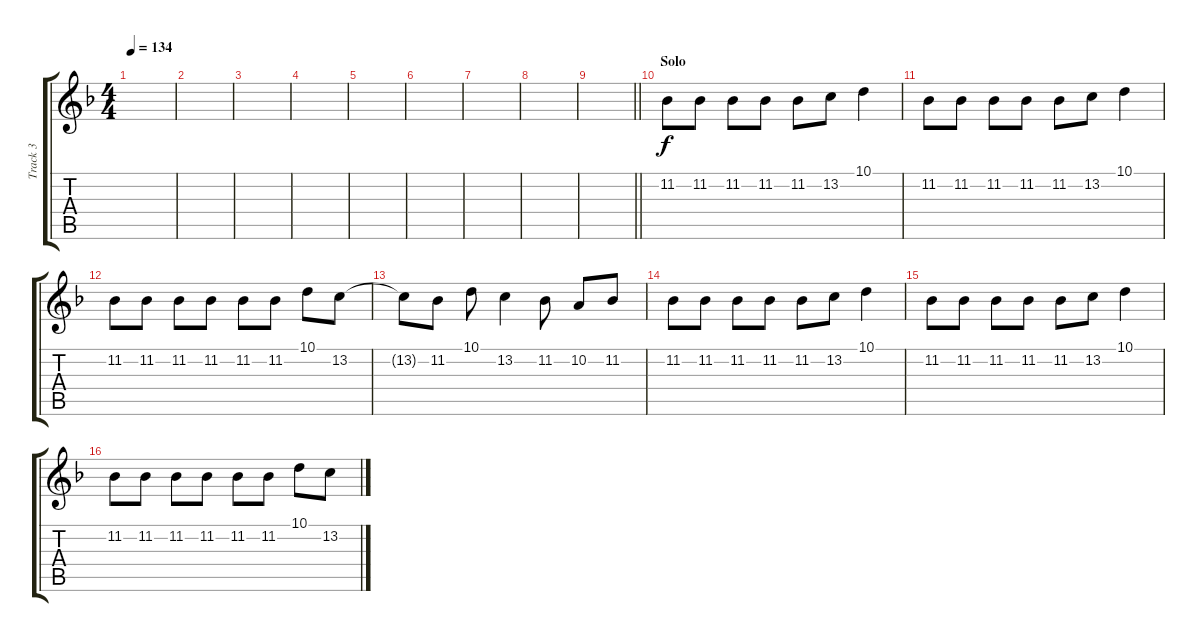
\track ("Track 3" "Track 3") {instrument oboe}
\staff {score tabs}
\tuning (E4 B3 G3 D3 A2 E2) {hide}
\ts (4 4)
\tempo 134
\clef g2
\ks f
|
|
|
|
|
|
|
|
\barLineRight lightlight
|
\section ("" "Solo")
11.2.8 11.2.8 11.2.8 11.2.8 11.2.8 13.2.8 10.1.4 |
11.2.8 11.2.8 11.2.8 11.2.8 11.2.8 13.2.8 10.1.4 |
11.2.8 11.2.8 11.2.8 11.2.8 11.2.8 11.2.8 10.1.8 13.2.8 |
13.2{t}.8 11.2.8 10.1.8 13.2.4 11.2.8 10.2.8 11.2.8 |
11.2.8 11.2.8 11.2.8 11.2.8 11.2.8 13.2.8 10.1.4 |
11.2.8 11.2.8 11.2.8 11.2.8 11.2.8 13.2.8 10.1.4 |
11.2.8 11.2.8 11.2.8 11.2.8 11.2.8 11.2.8 10.1.8 13.2.8
